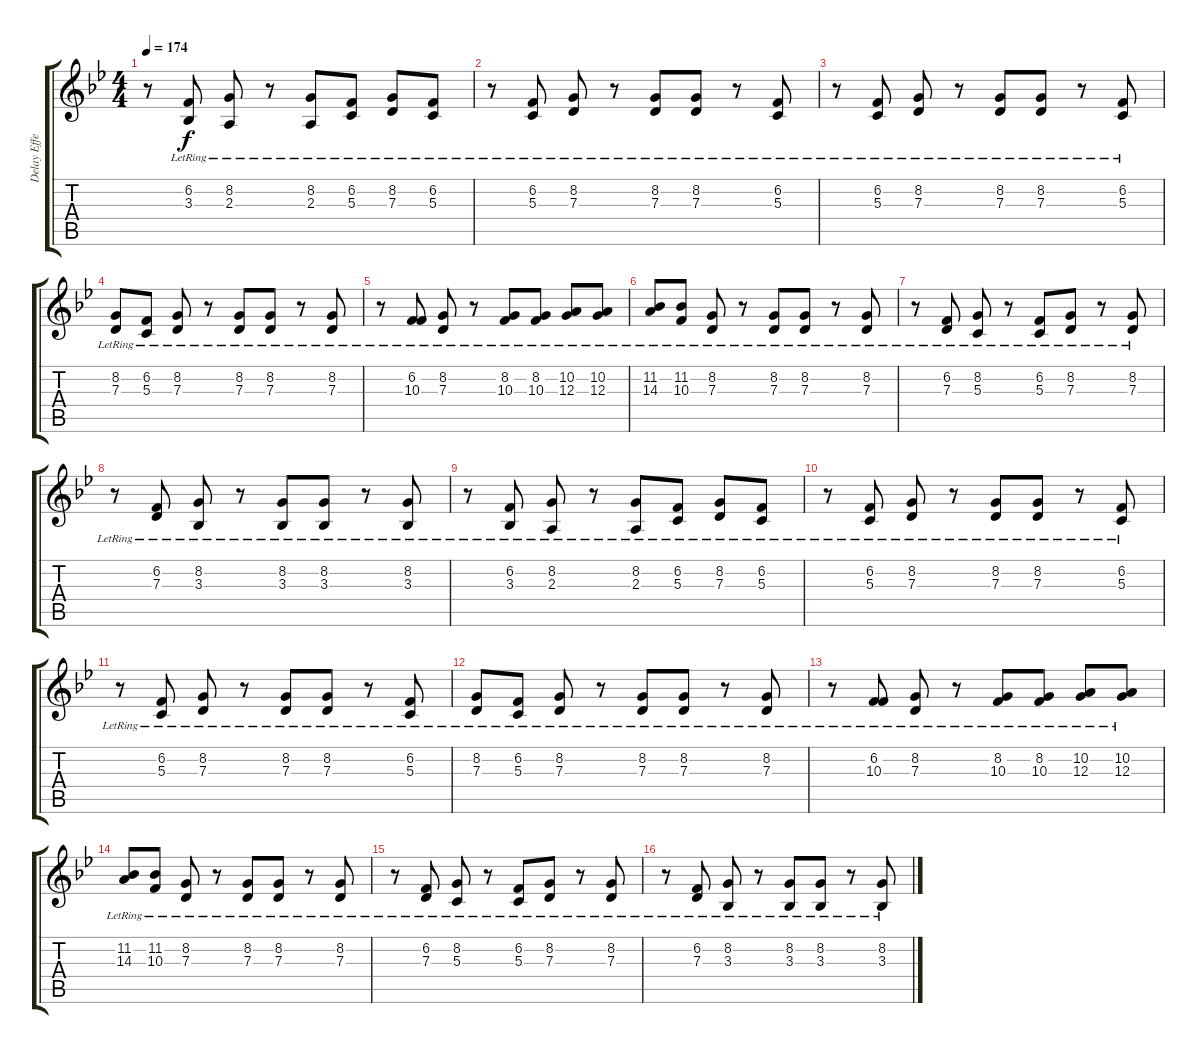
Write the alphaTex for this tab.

\track ("Delay Effect" "Delay Effe") {instrument pad5bowed}
\staff {score tabs}
\tuning (E4 B3 G3 D3 A2 E2) {hide}
\ts (4 4)
\tempo 174
\clef g2
\ks gminor
r.8{dy f} (6.2{lr} 3.3{lr}).8 (8.2{lr} 2.3{lr}).8 r.8 (8.2{lr} 2.3{lr}).8 (6.2{lr} 5.3{lr}).8 (8.2{lr} 7.3{lr}).8 (6.2{lr} 5.3{lr}).8 |
r.8 (6.2{lr} 5.3{lr}).8 (8.2{lr} 7.3{lr}).8 r.8 (8.2{lr} 7.3{lr}).8 (8.2{lr} 7.3{lr}).8 r.8 (6.2{lr} 5.3{lr}).8 |
r.8 (6.2{lr} 5.3{lr}).8 (8.2{lr} 7.3{lr}).8 r.8 (8.2{lr} 7.3{lr}).8 (8.2{lr} 7.3{lr}).8 r.8 (6.2{lr} 5.3{lr}).8 |
(8.2{lr} 7.3{lr}).8 (6.2{lr} 5.3{lr}).8 (8.2{lr} 7.3{lr}).8 r.8 (8.2{lr} 7.3{lr}).8 (8.2{lr} 7.3{lr}).8 r.8 (8.2{lr} 7.3{lr}).8 |
r.8 (6.2{lr} 10.3{lr}).8 (8.2{lr} 7.3{lr}).8 r.8 (8.2{lr} 10.3{lr}).8 (8.2{lr} 10.3{lr}).8 (10.2{lr} 12.3{lr}).8 (10.2{lr} 12.3{lr}).8 |
(11.2{lr} 14.3{lr}).8 (11.2{lr} 10.3{lr}).8 (8.2{lr} 7.3{lr}).8 r.8 (8.2{lr} 7.3{lr}).8 (8.2{lr} 7.3{lr}).8 r.8 (8.2{lr} 7.3{lr}).8 |
r.8 (6.2{lr} 7.3{lr}).8 (8.2{lr} 5.3{lr}).8 r.8 (6.2{lr} 5.3{lr}).8 (8.2{lr} 7.3{lr}).8 r.8 (8.2{lr} 7.3{lr}).8 |
r.8 (6.2{lr} 7.3{lr}).8 (8.2{lr} 3.3{lr}).8 r.8 (8.2{lr} 3.3{lr}).8 (8.2{lr} 3.3{lr}).8 r.8 (8.2{lr} 3.3{lr}).8 |
r.8 (6.2{lr} 3.3{lr}).8 (8.2{lr} 2.3{lr}).8 r.8 (8.2{lr} 2.3{lr}).8 (6.2{lr} 5.3{lr}).8 (8.2{lr} 7.3{lr}).8 (6.2{lr} 5.3{lr}).8 |
r.8 (6.2{lr} 5.3{lr}).8 (8.2{lr} 7.3{lr}).8 r.8 (8.2{lr} 7.3{lr}).8 (8.2{lr} 7.3{lr}).8 r.8 (6.2{lr} 5.3{lr}).8 |
r.8 (6.2{lr} 5.3{lr}).8 (8.2{lr} 7.3{lr}).8 r.8 (8.2{lr} 7.3{lr}).8 (8.2{lr} 7.3{lr}).8 r.8 (6.2{lr} 5.3{lr}).8 |
(8.2{lr} 7.3{lr}).8 (6.2{lr} 5.3{lr}).8 (8.2{lr} 7.3{lr}).8 r.8 (8.2{lr} 7.3{lr}).8 (8.2{lr} 7.3{lr}).8 r.8 (8.2{lr} 7.3{lr}).8 |
r.8 (6.2{lr} 10.3{lr}).8 (8.2{lr} 7.3{lr}).8 r.8 (8.2{lr} 10.3{lr}).8 (8.2{lr} 10.3{lr}).8 (10.2{lr} 12.3{lr}).8 (10.2{lr} 12.3{lr}).8 |
(11.2{lr} 14.3{lr}).8 (11.2{lr} 10.3{lr}).8 (8.2{lr} 7.3{lr}).8 r.8 (8.2{lr} 7.3{lr}).8 (8.2{lr} 7.3{lr}).8 r.8 (8.2{lr} 7.3{lr}).8 |
r.8 (6.2{lr} 7.3{lr}).8 (8.2{lr} 5.3{lr}).8 r.8 (6.2{lr} 5.3{lr}).8 (8.2{lr} 7.3{lr}).8 r.8 (8.2{lr} 7.3{lr}).8 |
r.8 (6.2{lr} 7.3{lr}).8 (8.2{lr} 3.3{lr}).8 r.8 (8.2{lr} 3.3{lr}).8 (8.2{lr} 3.3{lr}).8 r.8 (8.2{lr} 3.3{lr}).8
